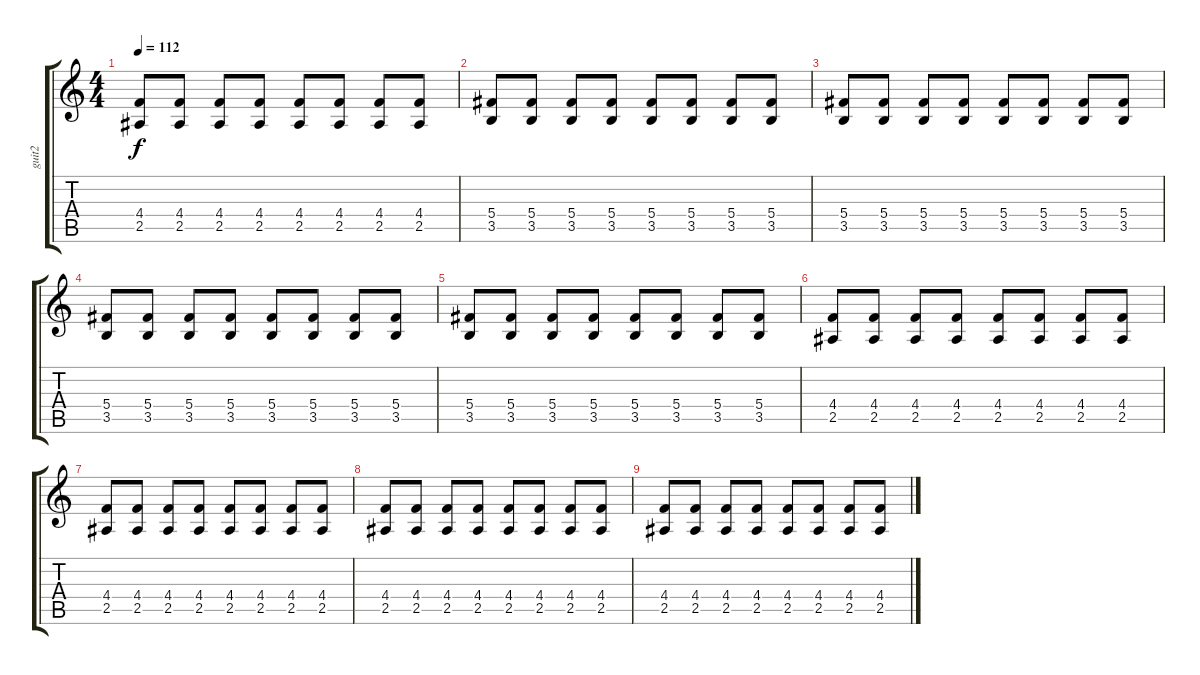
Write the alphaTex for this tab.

\track ("guit2" "guit2") {instrument distortionguitar}
\staff {score tabs}
\tuning (Eb4 Bb3 Gb3 Db3 Ab2 Eb2) {hide}
\ts (4 4)
\tempo 112
\clef g2
\ks c
(4.4 2.5).8{dy f} (4.4 2.5).8 (4.4 2.5).8 (4.4 2.5).8 (4.4 2.5).8 (4.4 2.5).8 (4.4 2.5).8 (4.4 2.5).8 |
(5.4 3.5).8 (5.4 3.5).8 (5.4 3.5).8 (5.4 3.5).8 (5.4 3.5).8 (5.4 3.5).8 (5.4 3.5).8 (5.4 3.5).8 |
(5.4 3.5).8 (5.4 3.5).8 (5.4 3.5).8 (5.4 3.5).8 (5.4 3.5).8 (5.4 3.5).8 (5.4 3.5).8 (5.4 3.5).8 |
(5.4 3.5).8 (5.4 3.5).8 (5.4 3.5).8 (5.4 3.5).8 (5.4 3.5).8 (5.4 3.5).8 (5.4 3.5).8 (5.4 3.5).8 |
(5.4 3.5).8 (5.4 3.5).8 (5.4 3.5).8 (5.4 3.5).8 (5.4 3.5).8 (5.4 3.5).8 (5.4 3.5).8 (5.4 3.5).8 |
(4.4 2.5).8 (4.4 2.5).8 (4.4 2.5).8 (4.4 2.5).8 (4.4 2.5).8 (4.4 2.5).8 (4.4 2.5).8 (4.4 2.5).8 |
(4.4 2.5).8 (4.4 2.5).8 (4.4 2.5).8 (4.4 2.5).8 (4.4 2.5).8 (4.4 2.5).8 (4.4 2.5).8 (4.4 2.5).8 |
(4.4 2.5).8 (4.4 2.5).8 (4.4 2.5).8 (4.4 2.5).8 (4.4 2.5).8 (4.4 2.5).8 (4.4 2.5).8 (4.4 2.5).8 |
(4.4 2.5).8 (4.4 2.5).8 (4.4 2.5).8 (4.4 2.5).8 (4.4 2.5).8 (4.4 2.5).8 (4.4 2.5).8 (4.4 2.5).8
